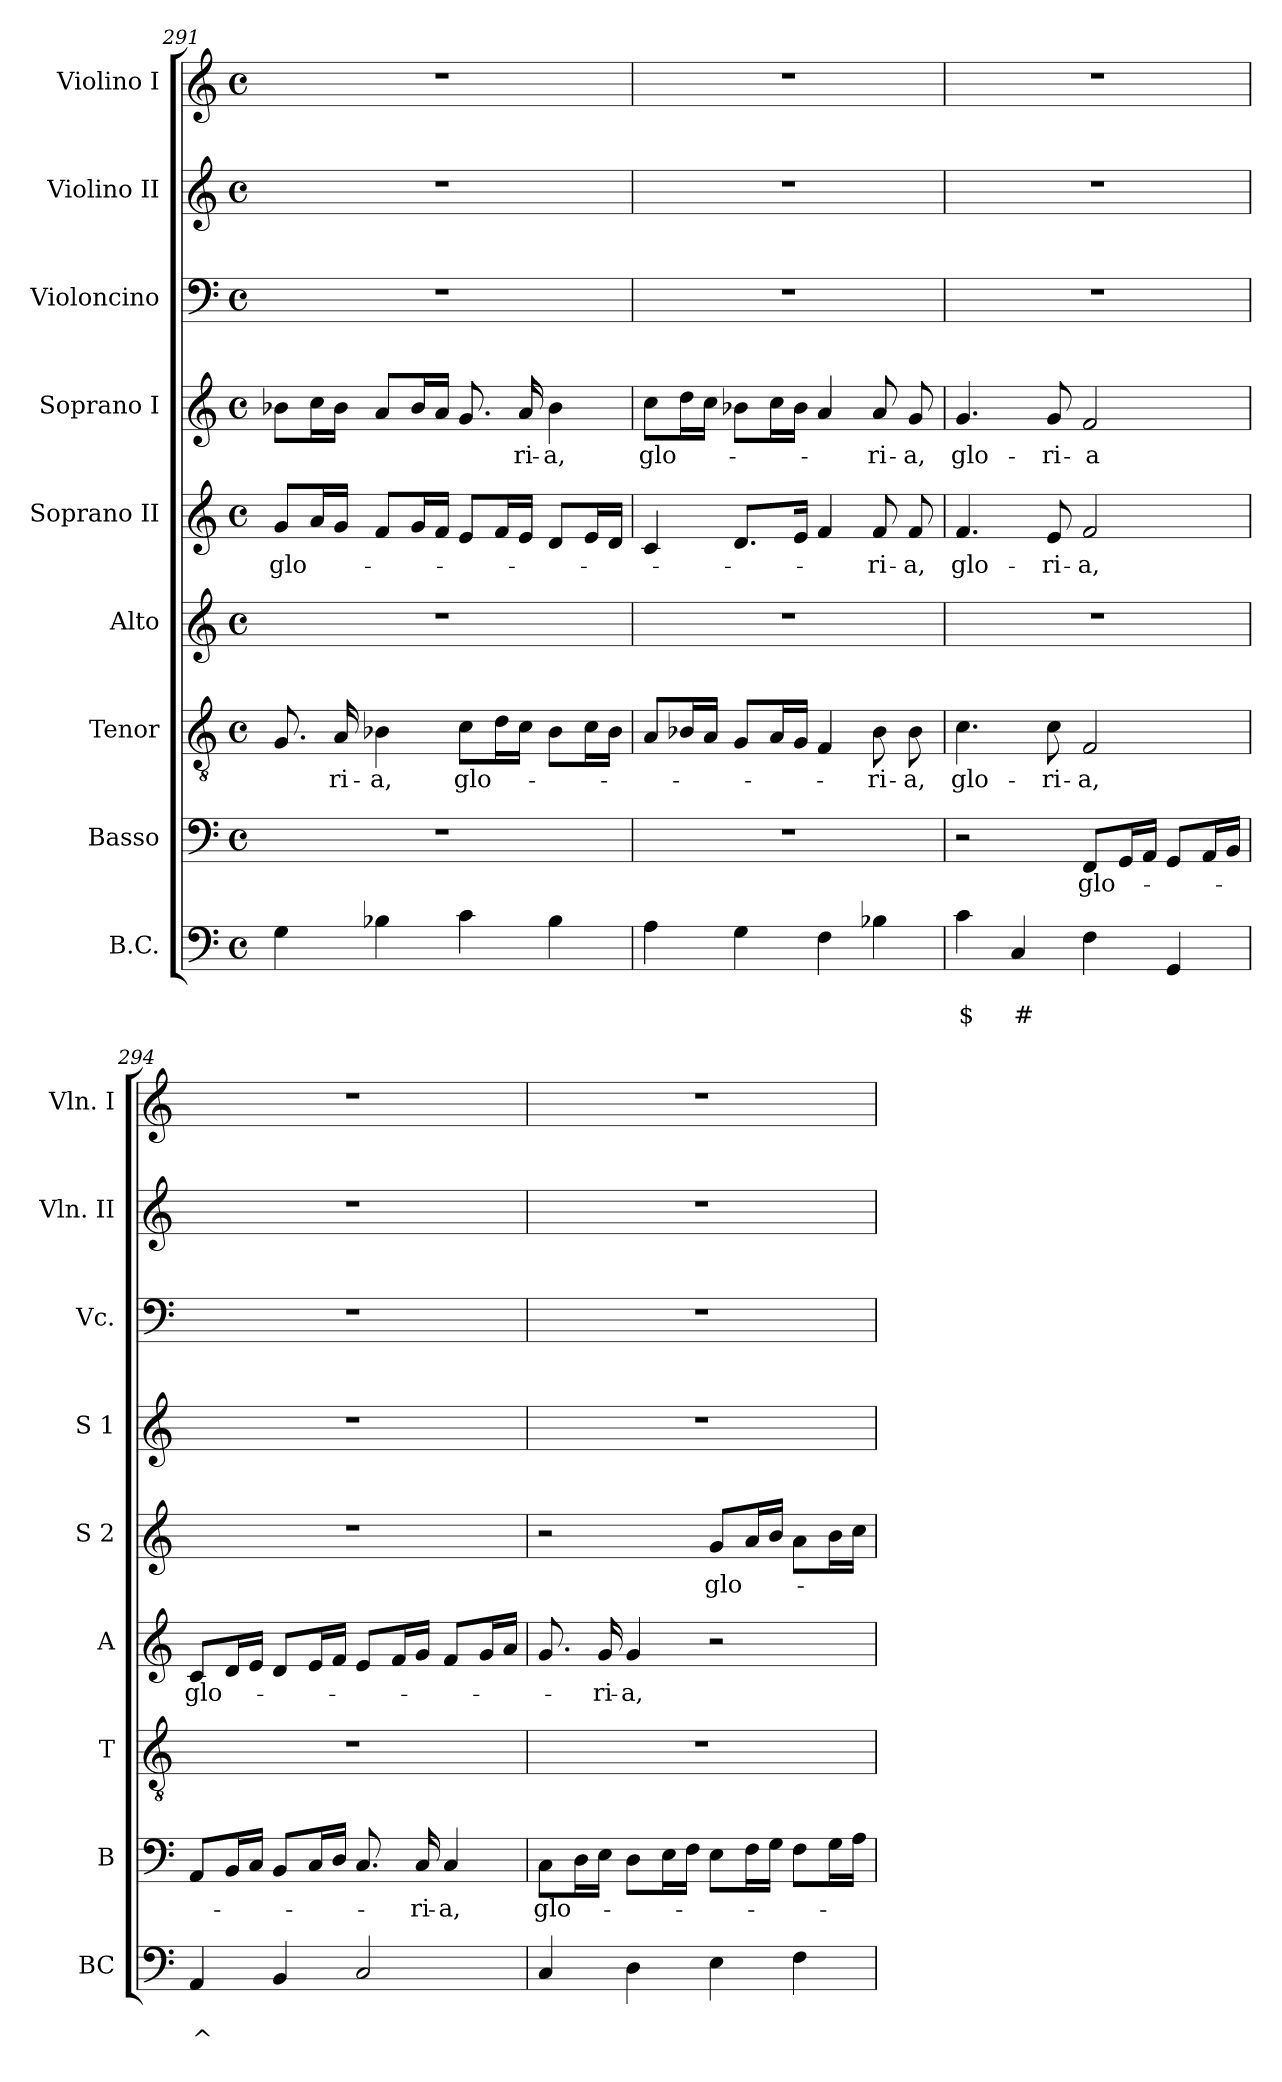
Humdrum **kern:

**kern	**text	**text	**kern	**text	**kern	**text	**kern	**text	**kern	**text	**kern	**text	**kern	**kern	**kern
*part9	*part9	*part9	*part8	*part8	*part7	*part7	*part6	*part6	*part5	*part5	*part4	*part4	*part3	*part2	*part1
*staff9	*staff9	*staff9	*staff8	*staff8	*staff7	*staff7	*staff6	*staff6	*staff5	*staff5	*staff4	*staff4	*staff3	*staff2	*staff1
*I"B.C.	*	*	*I"Basso	*	*I"Tenor	*	*I"Alto	*	*I"Soprano II	*	*I"Soprano I	*	*I"Violoncino	*I"Violino II	*I"Violino I
*I'BC	*	*	*I'B	*	*I'T	*	*I'A	*	*I'S 2	*	*I'S 1	*	*I'Vc.	*I'Vln. II	*I'Vln. I
!!LO:PB:g=z
*clefF4	*	*	*clefF4	*	*clefGv2	*	*clefG2	*	*clefG2	*	*clefG2	*	*clefF4	*clefG2	*clefG2
*k[]	*	*	*k[]	*	*k[]	*	*k[]	*	*k[]	*	*k[]	*	*k[]	*k[]	*k[]
*C:	*	*	*C:	*	*C:	*	*C:	*	*C:	*	*C:	*	*C:	*C:	*C:
*M4/4	*	*	*M4/4	*	*M4/4	*	*M4/4	*	*M4/4	*	*M4/4	*	*M4/4	*M4/4	*M4/4
*met(c)	*	*	*met(c)	*	*met(c)	*	*met(c)	*	*met(c)	*	*met(c)	*	*met(c)	*met(c)	*met(c)
=291	=291	=291	=291	=291	=291	=291	=291	=291	=291	=291	=291	=291	=291	=291	=291
!	!	!	!	!	!	!	!	!	!	!LO:LY:b	!	!	!	!	!
4G\	.	.	1r	.	8.G/	.	1r	.	8g/L	glo-	8b-X\L	.	1r	1r	1r
.	.	.	.	.	.	.	.	.	16a/L	.	16cc\L	.	.	.	.
!	!	!	!	!	!	!LO:LY:b	!	!	!	!	!	!	!	!	!
.	.	.	.	.	16A/	-ri-	.	.	16g/JJ	.	16b-\JJ	.	.	.	.
!	!	!	!	!	!	!LO:LY:b	!	!	!	!	!	!	!	!	!
4B-X\	.	.	.	.	4B-X\	-a,	.	.	8f/L	.	8a/L	.	.	.	.
.	.	.	.	.	.	.	.	.	16g/L	.	16b-/L	.	.	.	.
.	.	.	.	.	.	.	.	.	16f/JJ	.	16a/JJ	.	.	.	.
!	!	!	!	!	!	!LO:LY:b	!	!	!	!	!	!	!	!	!
4c\	.	.	.	.	8c\L	glo-	.	.	8e/L	.	8.g/	.	.	.	.
.	.	.	.	.	16d\L	.	.	.	16f/L	.	.	.	.	.	.
!	!	!	!	!	!	!	!	!	!	!	!	!LO:LY:b	!	!	!
.	.	.	.	.	16c\JJ	.	.	.	16e/JJ	.	16a/	-ri-	.	.	.
!	!	!	!	!	!	!	!	!	!	!	!	!LO:LY:b	!	!	!
4B-\	.	.	.	.	8B-\L	.	.	.	8d/L	.	4b-\	-a,	.	.	.
.	.	.	.	.	16c\L	.	.	.	16e/L	.	.	.	.	.	.
.	.	.	.	.	16B-\JJ	.	.	.	16d/JJ	.	.	.	.	.	.
=292	=292	=292	=292	=292	=292	=292	=292	=292	=292	=292	=292	=292	=292	=292	=292
!	!	!	!	!	!	!	!	!	!	!	!	!LO:LY:b	!	!	!
4A\	.	.	1r	.	8A/L	.	1r	.	4c/	.	8cc\L	glo-	1r	1r	1r
.	.	.	.	.	16B-X/L	.	.	.	.	.	16dd\L	.	.	.	.
.	.	.	.	.	16A/JJ	.	.	.	.	.	16cc\JJ	.	.	.	.
4G\	.	.	.	.	8G/L	.	.	.	8.d/L	.	8b-X\L	.	.	.	.
.	.	.	.	.	16A/L	.	.	.	.	.	16cc\L	.	.	.	.
.	.	.	.	.	16G/JJ	.	.	.	16e/Jk	.	16b-\JJ	.	.	.	.
4F\	.	.	.	.	4F/	.	.	.	4f/	.	4a/	.	.	.	.
!	!	!	!	!	!	!LO:LY:b	!	!	!	!LO:LY:b	!	!LO:LY:b	!	!	!
4B-X\	.	.	.	.	8B-\	-ri-	.	.	8f/	-ri-	8a/	-ri-	.	.	.
!	!	!	!	!	!	!LO:LY:b	!	!	!	!LO:LY:b	!	!LO:LY:b	!	!	!
.	.	.	.	.	8B-\	-a,	.	.	8f/	-a,	8g/	-a,	.	.	.
=293	=293	=293	=293	=293	=293	=293	=293	=293	=293	=293	=293	=293	=293	=293	=293
!	!	!LO:LY:b	!	!	!	!LO:LY:b	!	!	!	!LO:LY:b	!	!LO:LY:b	!	!	!
4c\	.	$	2r	.	4.c\	glo-	1r	.	4.f/	glo-	4.g/	glo-	1r	1r	1r
!	!	!LO:LY:b	!	!	!	!	!	!	!	!	!	!	!	!	!
4C/	.	#	.	.	.	.	.	.	.	.	.	.	.	.	.
!	!	!	!	!	!	!LO:LY:b	!	!	!	!LO:LY:b	!	!LO:LY:b	!	!	!
.	.	.	.	.	8c\	-ri-	.	.	8e/	-ri-	8g/	-ri-	.	.	.
!	!	!	!	!LO:LY:b	!	!LO:LY:b	!	!	!	!LO:LY:b	!	!LO:LY:b	!	!	!
4F\	.	.	8FF/L	glo-	2F/	-a,	.	.	2f/	-a,	2f/	-a	.	.	.
.	.	.	16GG/L	.	.	.	.	.	.	.	.	.	.	.	.
.	.	.	16AA/JJ	.	.	.	.	.	.	.	.	.	.	.	.
4GG/	.	.	8GG/L	.	.	.	.	.	.	.	.	.	.	.	.
.	.	.	16AA/L	.	.	.	.	.	.	.	.	.	.	.	.
.	.	.	16BB/JJ	.	.	.	.	.	.	.	.	.	.	.	.
=294	=294	=294	=294	=294	=294	=294	=294	=294	=294	=294	=294	=294	=294	=294	=294
!	!	!LO:LY:b	!	!	!	!	!	!LO:LY:b	!	!	!	!	!	!	!
4AA/	.	^	8AA/L	.	1r	.	8c/L	glo-	1r	.	1r	.	1r	1r	1r
.	.	.	16BB/L	.	.	.	16d/L	.	.	.	.	.	.	.	.
.	.	.	16C/JJ	.	.	.	16e/JJ	.	.	.	.	.	.	.	.
4BB/	.	.	8BB/L	.	.	.	8d/L	.	.	.	.	.	.	.	.
.	.	.	16C/L	.	.	.	16e/L	.	.	.	.	.	.	.	.
.	.	.	16D/JJ	.	.	.	16f/JJ	.	.	.	.	.	.	.	.
2C/	.	.	8.C/	.	.	.	8e/L	.	.	.	.	.	.	.	.
.	.	.	.	.	.	.	16f/L	.	.	.	.	.	.	.	.
!	!	!	!	!LO:LY:b	!	!	!	!	!	!	!	!	!	!	!
.	.	.	16C/	-ri-	.	.	16g/JJ	.	.	.	.	.	.	.	.
!	!	!	!	!LO:LY:b	!	!	!	!	!	!	!	!	!	!	!
.	.	.	4C/	-a,	.	.	8f/L	.	.	.	.	.	.	.	.
.	.	.	.	.	.	.	16g/L	.	.	.	.	.	.	.	.
.	.	.	.	.	.	.	16a/JJ	.	.	.	.	.	.	.	.
!!LO:LB:g=z
=295	=295	=295	=295	=295	=295	=295	=295	=295	=295	=295	=295	=295	=295	=295	=295
!	!	!	!	!LO:LY:b	!	!	!	!	!	!	!	!	!	!	!
4C/	.	.	8C\L	glo-	1r	.	8.g/	.	2r	.	1r	.	1r	1r	1r
.	.	.	16D\L	.	.	.	.	.	.	.	.	.	.	.	.
!	!	!	!	!	!	!	!	!LO:LY:b	!	!	!	!	!	!	!
.	.	.	16E\JJ	.	.	.	16g/	-ri-	.	.	.	.	.	.	.
!	!	!	!	!	!	!	!	!LO:LY:b	!	!	!	!	!	!	!
4D\	.	.	8D\L	.	.	.	4g/	-a,	.	.	.	.	.	.	.
.	.	.	16E\L	.	.	.	.	.	.	.	.	.	.	.	.
.	.	.	16F\JJ	.	.	.	.	.	.	.	.	.	.	.	.
!	!	!	!	!	!	!	!	!	!	!LO:LY:b	!	!	!	!	!
4E\	.	.	8E\L	.	.	.	2r	.	8g/L	glo-	.	.	.	.	.
.	.	.	16F\L	.	.	.	.	.	16a/L	.	.	.	.	.	.
.	.	.	16G\JJ	.	.	.	.	.	16b/JJ	.	.	.	.	.	.
4F\	.	.	8F\L	.	.	.	.	.	8a\L	.	.	.	.	.	.
.	.	.	16G\L	.	.	.	.	.	16b\L	.	.	.	.	.	.
.	.	.	16A\JJ	.	.	.	.	.	16cc\JJ	.	.	.	.	.	.
=	=	=	=	=	=	=	=	=	=	=	=	=	=	=	=
*-	*-	*-	*-	*-	*-	*-	*-	*-	*-	*-	*-	*-	*-	*-	*-
